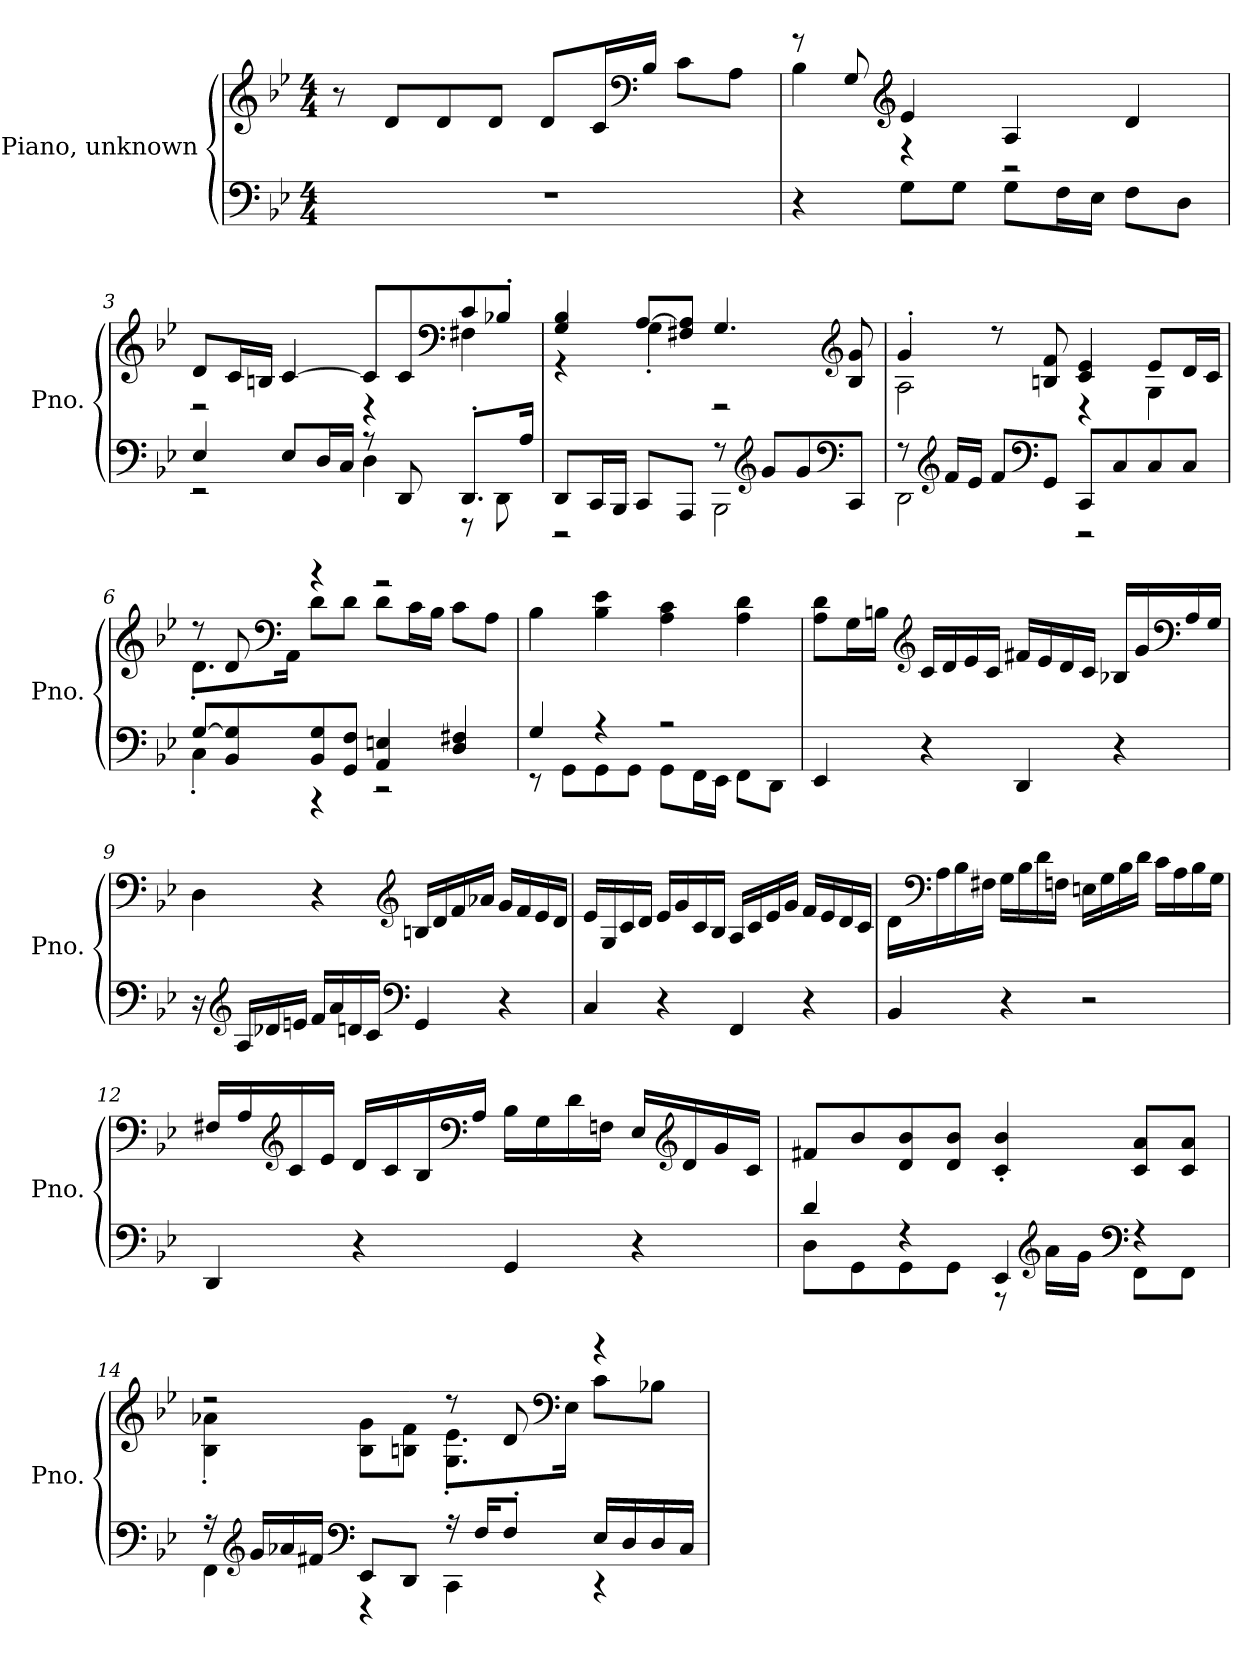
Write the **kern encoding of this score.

**kern	**kern
*part1	*part1
*staff2	*staff1
*I"Piano, unknown	*
*I'Pno.	*
*clefF4	*clefG2
*k[b-e-]	*k[b-e-]
*M4/4	*M4/4
*MM120	*MM120
=1	=1
1r	8r
.	8d/L
.	8d/
.	8d/J
.	8d/L
.	16c/L
*	*clefF4
.	16B-/JJ
.	8c\L
.	8A\J
=2	=2
*	*^
4r	8r	4B-\
.	8G/	.
*	*clefG2	*
8G\L	4e-/	4r
8G\J	.	.
8G\L	4A/	2r
16F\L	.	.
16E-\JJ	.	.
8F\L	4d/	.
8D\J	.	.
=3	=3	=3
*^	*	*
4E-/	2r	8d/L	2r
.	.	16c/L	.
.	.	16Bn/JJ	.
8E-/L	.	[4c/	.
16D/L	.	.	.
16C/JJ	.	.	.
8r	4D\	8c/L]	4r
8DD/	.	8c/	.
*	*	*clefF4	*
8.DD'/L	8r	8c/	4F#X\
.	8DD\	8B-X'/J	.
16A/Jk	.	.	.
!!LO:LB:g=z	!!
=4	=4	=4	=4
8DD/L	2r	4G/ 4B-/	4r
16CC/L	.	.	.
16BBB-/JJ	.	.	.
8CC/L	.	[8A/L	4G'\
8AAA/J	.	8F#X/ 8A/]J	.
8r	2BBB-\	4.G/	2r
*clefG2	*	*	*
8g/L	.	.	.
8g/	.	.	.
*clefF4	*	*clefG2	*
8CC/J	.	8B-/ 8g/	.
=5	=5	=5	=5
8r	2DD\	4g'/	2A\
*clefG2	*	*	*
16f/LL	.	.	.
16e-/JJ	.	.	.
8f/L	.	8r	.
*clefF4	*	*	*
8GG/J	.	8Bn/ 8f/	.
8CC/L	2r	4c/ 4e-/	4r
8C/	.	.	.
8C/	.	8e-/L	4G\
8C/J	.	16d/L	.
.	.	16c/JJ	.
!!LO:LB:g=z	!!
=6	=6	=6	=6
[8G/L	4C'\	8r	8.d'\L
8BB-/ 8G/]	.	8d/	.
*	*	*clefF4	*
.	.	.	16AA\Jk
8BB-/ 8G/	4r	4r	8d\L
8GG/ 8F/J	.	.	8d\J
4AA/ 4En/	2r	2r	8d\L
.	.	.	16c\L
.	.	.	16B-\JJ
4D/ 4F#X/	.	.	8c\L
.	.	.	8A\J
*	*	*v	*v
=7	=7	=7
4G/	8r	4B-\
.	8GG\L	.
4r	8GG\	4B-\ 4e-\
.	8GG\J	.
2r	8GG\L	4A\ 4c\
.	16FF\L	.
.	16EE-\JJ	.
.	8FF\L	4A\ 4d\
.	8DD\J	.
*v	*v	*
=8	=8
4EE-/	8A\ 8d\L
.	16G\L
.	16Bn\JJ
*	*clefG2
4r	16c/LL
.	16d/
.	16e-/
.	16c/JJ
4DD/	16f#X/LL
.	16e-/
.	16d/
.	16c/JJ
4r	16B-X/LL
.	16g/
*	*clefF4
.	16A/
.	16G/JJ
!!LO:LB:g=z
=9	=9
16r	4D\
*clefG2	*
16A/LL	.
16d-X/	.
16en/JJ	.
16f/LL	4r
16a/	.
16dn/	.
16c/JJ	.
*clefF4	*clefG2
4GG/	16Bn/LL
.	16d/
.	16f/
.	16a-X/JJ
4r	16g/LL
.	16f/
.	16e-/
.	16d/JJ
=10	=10
4C/	16e-/LL
.	16G/
.	16c/
.	16d/JJ
4r	16e-/LL
.	16g/
.	16c/
.	16B-/JJ
4FF/	16A/LL
.	16c/
.	16e-/
.	16g/JJ
4r	16f/LL
.	16e-/
.	16d/
.	16c/JJ
!!LO:LB:g=z
=11	=11
4BB-/	16d\LL
*	*clefF4
.	16A\
.	16B-\
.	16F#X\JJ
4r	16G\LL
.	16B-\
.	16d\
.	16Fn\JJ
2r	16En\LL
.	16G\
.	16B-\
.	16d\JJ
.	16c\LL
.	16A\
.	16B-\
.	16G\JJ
=12	=12
4DD/	16F#X/LL
.	16A/
*	*clefG2
.	16c/
.	16e-/JJ
4r	16d/LL
.	16c/
.	16B-/
*	*clefF4
.	16A/JJ
4GG/	16B-\LL
.	16G\
.	16d\
.	16Fn\JJ
4r	16E-/LL
*	*clefG2
.	16d/
.	16g/
.	16c/JJ
!!LO:LB:g=z
=13	=13
*^	*
4d/	8D\L	8f#X/L
.	8GG\	8b-/
4r	8GG\	8d/ 8b-/
.	8GG\J	8d/ 8b-/J
4EE-/	8r	4c/' 4b-/'
*clefG2	*	*
.	16a\LL	.
.	16g\JJ	.
*clefF4	*	*
4r	8FF\L	8c/ 8a/L
.	8FF\J	8c/ 8a/J
=14	=14	=14
*	*	*^
16r	4FF\	2r	4B-\' 4a-X\'
*clefG2	*	*	*
16g/LL	.	.	.
16a-X/	.	.	.
16f#X/JJ	.	.	.
*clefF4	*	*	*
8EE-/L	4r	.	8B-\ 8g\L
8DD/J	.	.	8Bn\ 8f\J
16r	4CC\	8r	8.G\' 8.e-\'L
16F/KL	.	.	.
8F'/J	.	8d/	.
*	*	*clefF4	*
.	.	.	16E-\Jk
16E-/LL	4r	4r	8c\L
16D/	.	.	.
16D/	.	.	8B-X\J
16C/JJ	.	.	.
*v	*v	*	*
*	*v	*v
=	=
*-	*-
